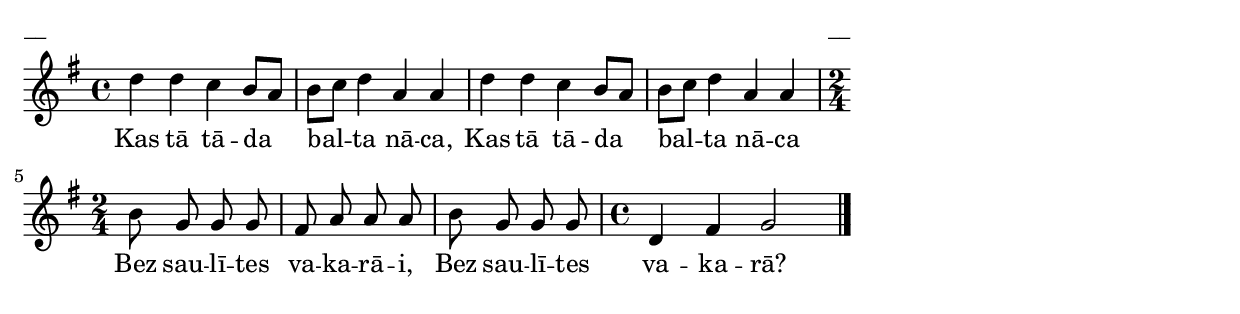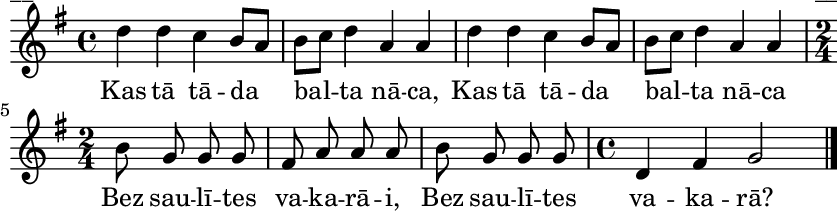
\version "2.13.18"
#(ly:set-option 'crop #t)

%\header {
%    title = "Kas tā tāda balta nāca?"
%}
\paper {
line-width = 14\cm
left-margin = 0.4\cm
between-system-padding = 0.1\cm
between-system-space = 0.1\cm
}
\layout {
indent = #0
ragged-last = ##f
}


voiceA = \relative c' {
\clef "treble"
\key g \major
\time 4/4
d'4 d c b8[ a] | b8[ c] d4 a a |
d4 d c b8[ a] | b8[ c] d4 a a 
\time 2/4
b8 g g g | fis8 a a a |
b8 g g g 
\time 4/4
d4 fis g2
\bar "|."
} 

lyricA = \lyricmode {
Kas tā tā -- da bal -- ta nā -- ca, 
Kas tā tā -- da bal -- ta nā -- ca
Bez sau -- lī -- tes va -- ka -- rā -- i, 
Bez sau -- lī -- tes va -- ka -- rā?
}

fullScore = <<
\new Staff {
<<
\new Voice = "voiceA" { \oneVoice \autoBeamOff \voiceA }
\new Lyrics \lyricsto "voiceA" \lyricA
>>
}
>>

\score {
\fullScore
\header { piece = "__" opus = "__" }
}
\markup { \with-color #(x11-color 'white) \sans \smaller "__" }
\score {
\unfoldRepeats
\fullScore
\midi {
\context { \Staff \remove "Staff_performer" }
\context { \Voice \consists "Staff_performer" }
}
}



